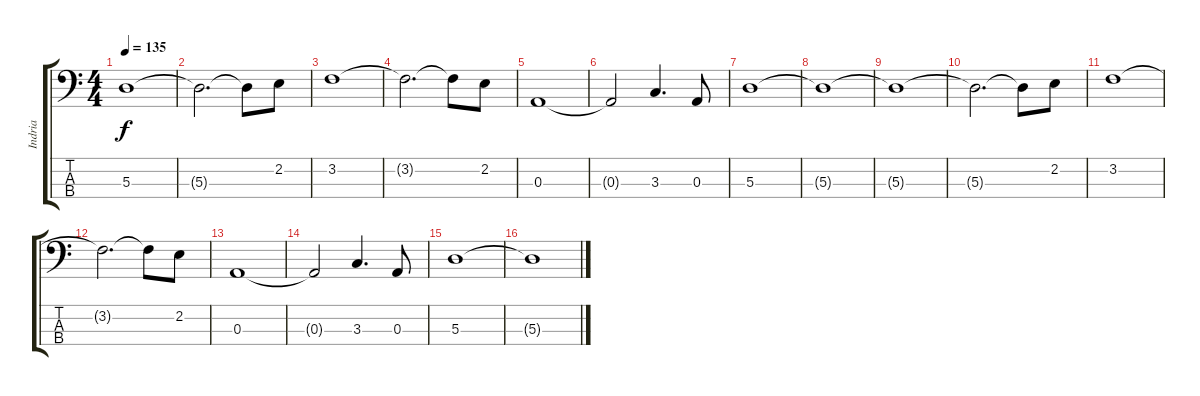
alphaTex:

\track ("Indria" "Indria") {instrument electricbasspick}
\staff {score tabs}
\tuning (G2 D2 A1 E1) {hide}
\ts (4 4)
\tempo 135
\clef f4
\ks c
5.3{t}.1{dy f} |
5.3{t}.2{d} 5.3{t}.8 2.2.8 |
3.2.1 |
3.2{t}.2{d} 3.2{t}.8 2.2.8 |
0.3.1 |
0.3{t}.2 3.3.4{d} 0.3.8 |
5.3.1 |
5.3{t}.1 |
5.3{t}.1 |
5.3{t}.2{d} 5.3{t}.8 2.2.8 |
3.2.1 |
3.2{t}.2{d} 3.2{t}.8 2.2.8 |
0.3.1 |
0.3{t}.2 3.3.4{d} 0.3.8 |
5.3.1 |
5.3{t}.1
